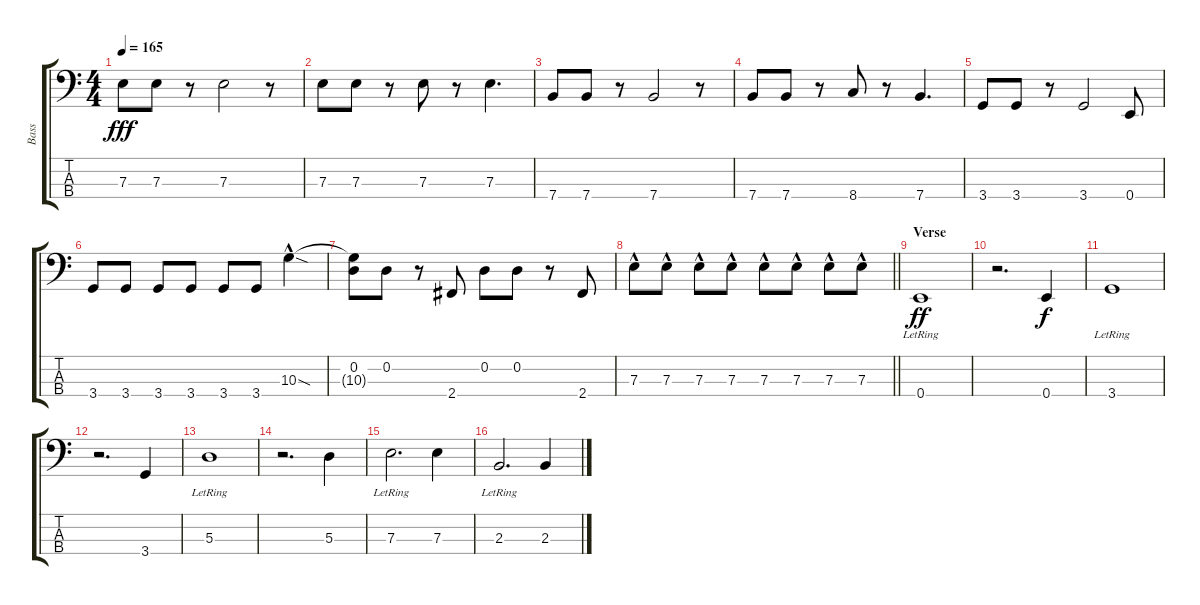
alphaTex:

\track ("Bass" "Bass") {instrument synthbass2}
\staff {score tabs}
\tuning (G2 D2 A1 E1) {hide}
\ts (4 4)
\tempo 165
\clef f4
\ks c
7.3.8{dy fff} 7.3.8 r.8 7.3.2 r.8 |
7.3.8 7.3.8 r.8 7.3.8 r.8 7.3.4{d} |
7.4.8 7.4.8 r.8 7.4.2 r.8 |
7.4.8 7.4.8 r.8 8.4.8 r.8 7.4.4{d} |
3.4.8 3.4.8 r.8 3.4.2 0.4.8 |
3.4.8 3.4.8 3.4.8 3.4.8 3.4.8 3.4.8 10.3{sod hac}.4 |
(0.2 10.3{t}).8 0.2.8 r.8 2.4.8 0.2.8 0.2.8 r.8 2.4.8 |
\barLineRight lightlight
7.3{hac}.8 7.3{hac}.8 7.3{hac}.8 7.3{hac}.8 7.3{hac}.8 7.3{hac}.8 7.3{hac}.8 7.3{hac}.8 |
\section ("" "Verse")
0.4{lr}.1{dy ff} |
r.2{d} 0.4.4{dy f} |
3.4{lr}.1 |
r.2{d} 3.4.4 |
5.3{lr}.1 |
r.2{d} 5.3.4 |
7.3{lr}.2{d} 7.3.4 |
2.3{lr}.2{d} 2.3.4
